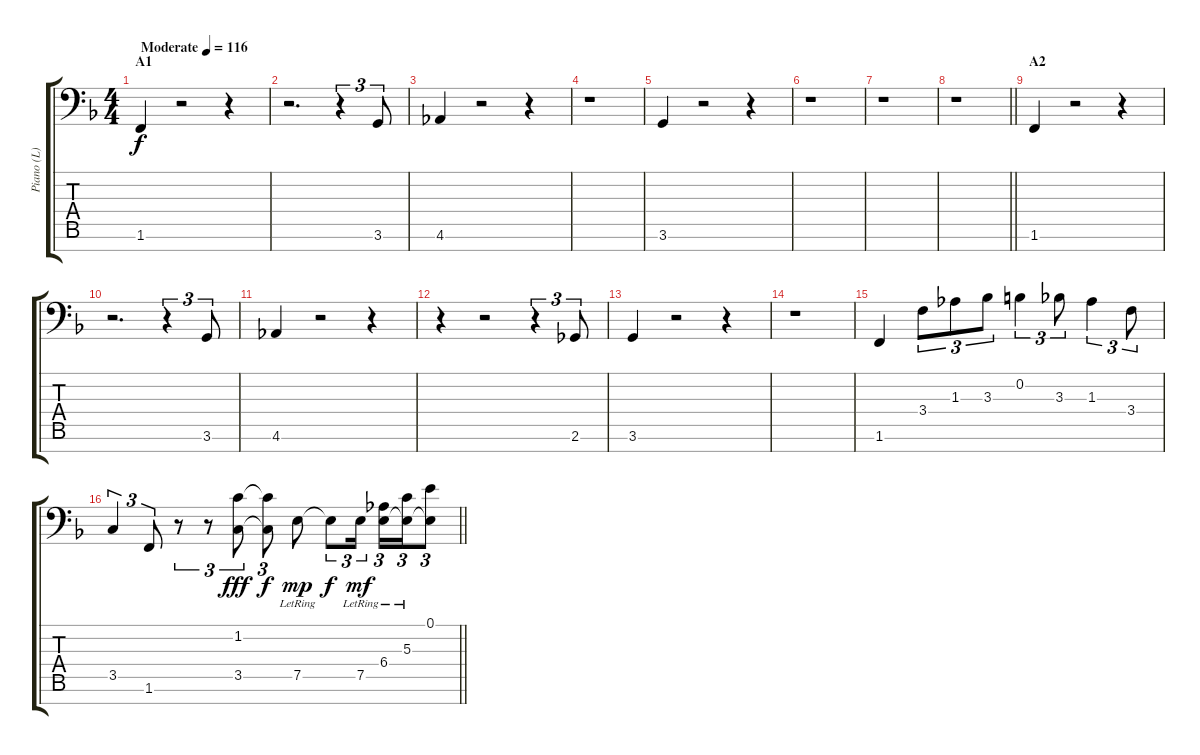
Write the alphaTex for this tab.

\track ("Piano (L)" "Piano (L)") {instrument acousticgrandpiano}
\staff {score tabs}
\tuning (E4 B3 G3 D3 A2 E2 F1) {hide}
\ts (4 4)
\section ("" "A1")
\tempo (116 "Moderate")
\clef f4
\ks f
1.6.4{dy f instrument acousticgrandpiano} r.2 r.4 |
r.2{d} r.4{tu (3 2)} 3.6.8{tu (3 2)} |
4.6.4 r.2 r.4 |
r.1 |
3.6.4 r.2 r.4 |
r.1 |
r.1 |
\barLineRight lightlight
r.1 |
\section ("" "A2")
1.6.4 r.2 r.4 |
r.2{d} r.4{tu (3 2)} 3.6.8{tu (3 2)} |
4.6.4 r.2 r.4 |
r.4 r.2 r.4{tu (3 2)} 2.6.8{tu (3 2)} |
3.6.4 r.2 r.4 |
r.1 |
1.6.4 3.4.8{tu (3 2)} 1.3.8{tu (3 2)} 3.3.8{tu (3 2)} 0.2.4{tu (3 2)} 3.3.8{tu (3 2)} 1.3.4{tu (3 2)} 3.4.8{tu (3 2)} |
\barLineRight lightlight
3.5.4{tu (3 2)} 1.6.8{tu (3 2)} r.8{tu (3 2)} r.8{tu (3 2)} (1.2 3.5).8{tu (3 2) dy fff} (1.2{t} 3.5{t}).8{tu (3 2) dy f} 7.5{lr}.8{dy mp} 7.5{t}.8{tu (3 2) dy f} 7.5{lr}.16{tu (3 2) dy mf beam splitsecondary} (6.4{lr} 7.5{t}).16{tu (3 2)} (5.3{lr} 7.5{t}).16{tu (3 2)} (0.1 7.5{t}).8{tu (3 2)}
